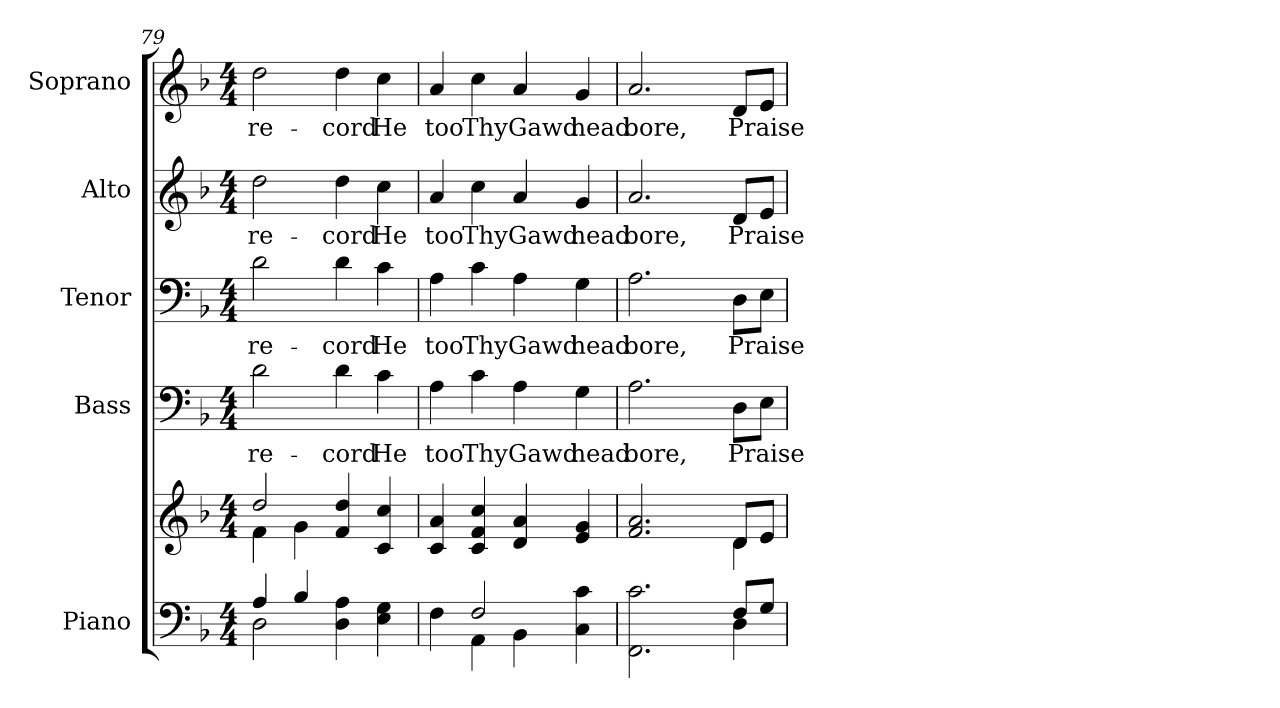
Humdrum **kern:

**kern	**kern	**kern	**text	**kern	**text	**kern	**text	**kern	**text
*part5	*part5	*part4	*part4	*part3	*part3	*part2	*part2	*part1	*part1
*staff6	*staff5	*staff4	*staff4	*staff3	*staff3	*staff2	*staff2	*staff1	*staff1
*I"Piano	*	*I"Bass	*	*I"Tenor	*	*I"Alto	*	*I"Soprano	*
*I'Pno.	*	*I'B.	*	*I'T.	*	*I'A.	*	*I'S.	*
*clefF4	*clefG2	*clefF4	*	*clefF4	*	*clefG2	*	*clefG2	*
*k[b-]	*k[b-]	*k[b-]	*	*k[b-]	*	*k[b-]	*	*k[b-]	*
*F:	*F:	*F:	*	*F:	*	*F:	*	*F:	*
*M4/4	*M4/4	*M4/4	*	*M4/4	*	*M4/4	*	*M4/4	*
=79	=79	=79	=79	=79	=79	=79	=79	=79	=79
*^	*^	*	*	*	*	*	*	*	*
!	!	!	!	!	!LO:LY:b:color=#000000	!	!	!	!	!	!
!	!	!	!	!	!	!	!LO:LY:b:color=#000000	!	!	!	!
!	!	!	!	!	!	!	!	!	!LO:LY:b:color=#000000	!	!
!	!	!	!	!	!	!	!	!	!	!	!LO:LY:b:color=#000000
4Ai/	2Di\	2ddi/	4fi\	2di\	re-	2di\	re-	2ddi\	re-	2ddi\	re-
4B-i/	.	.	4gi\	.	.	.	.	.	.	.	.
!	!	!	!	!	!LO:LY:b:color=#000000	!	!	!	!	!	!
!	!	!	!	!	!	!	!LO:LY:b:color=#000000	!	!	!	!
!	!	!	!	!	!	!	!	!	!LO:LY:b:color=#000000	!	!
!	!	!	!	!	!	!	!	!	!	!	!LO:LY:b:color=#000000
4Di\ 4Ai	2ryy	4fi/ 4ddi	2ryy	4di\	-cord	4di\	-cord	4ddi\	-cord	4ddi\	-cord
!	!	!	!	!	!LO:LY:b:color=#000000	!	!	!	!	!	!
!	!	!	!	!	!	!	!LO:LY:b:color=#000000	!	!	!	!
!	!	!	!	!	!	!	!	!	!LO:LY:b:color=#000000	!	!
!	!	!	!	!	!	!	!	!	!	!	!LO:LY:b:color=#000000
4Ei\ 4Gi	.	4ci/ 4cci	.	4ci\	He	4ci\	He	4cci\	He	4cci\	He
*	*	*v	*v	*	*	*	*	*	*	*	*
!!LO:PB:g=z
=80	=80	=80	=80	=80	=80	=80	=80	=80	=80	=80
!	!	!	!	!LO:LY:b:color=#000000	!	!	!	!	!	!
!	!	!	!	!	!	!LO:LY:b:color=#000000	!	!	!	!
!	!	!	!	!	!	!	!	!LO:LY:b:color=#000000	!	!
!	!	!	!	!	!	!	!	!	!	!LO:LY:b:color=#000000
4Fi\	4ryy	4ci/ 4ai	4Ai\	too	4Ai\	too	4ai/	too	4ai/	too
!	!	!	!	!LO:LY:b:color=#000000	!	!	!	!	!	!
!	!	!	!	!	!	!LO:LY:b:color=#000000	!	!	!	!
!	!	!	!	!	!	!	!	!LO:LY:b:color=#000000	!	!
!	!	!	!	!	!	!	!	!	!	!LO:LY:b:color=#000000
2Fi/	4AAi\	4ci/ 4fi 4cci	4ci\	Thy	4ci\	Thy	4cci\	Thy	4cci\	Thy
!	!	!	!	!LO:LY:b:color=#000000	!	!	!	!	!	!
!	!	!	!	!	!	!LO:LY:b:color=#000000	!	!	!	!
!	!	!	!	!	!	!	!	!LO:LY:b:color=#000000	!	!
!	!	!	!	!	!	!	!	!	!	!LO:LY:b:color=#000000
.	4BB-i\	4di/ 4ai	4Ai\	Gawd	4Ai\	Gawd	4ai/	Gawd	4ai/	Gawd
!	!	!	!	!LO:LY:b:color=#000000	!	!	!	!	!	!
!	!	!	!	!	!	!LO:LY:b:color=#000000	!	!	!	!
!	!	!	!	!	!	!	!	!LO:LY:b:color=#000000	!	!
!	!	!	!	!	!	!	!	!	!	!LO:LY:b:color=#000000
4Ci\ 4ci	4ryy	4ei/ 4gi	4Gi\	head	4Gi\	head	4gi/	head	4gi/	head
=81	=81	=81	=81	=81	=81	=81	=81	=81	=81	=81
*	*	*^	*	*	*	*	*	*	*	*
!	!	!	!	!	!LO:LY:b:color=#000000	!	!	!	!	!	!
!	!	!	!	!	!	!	!LO:LY:b:color=#000000	!	!	!	!
!	!	!	!	!	!	!	!	!	!LO:LY:b:color=#000000	!	!
!	!	!	!	!	!	!	!	!	!	!	!LO:LY:b:color=#000000
2.FFi\ 2.ci	2ryy	2.fi/ 2.ai	2ryy	2.Ai\	bore,	2.Ai\	bore,	2.ai/	bore,	2.ai/	bore,
.	4ryy	.	4ryy	.	.	.	.	.	.	.	.
!	!	!	!	!	!LO:LY:b:color=#000000	!	!	!	!	!	!
!	!	!	!	!	!	!	!LO:LY:b:color=#000000	!	!	!	!
!	!	!	!	!	!	!	!	!	!LO:LY:b:color=#000000	!	!
!	!	!	!	!	!	!	!	!	!	!	!LO:LY:b:color=#000000
8Fi/L	4Di\	8di/L	4di\	8Di\L	Praise	8Di\L	Praise	8di/L	Praise	8di/L	Praise
8Gi/J	.	8ei/J	.	8Ei\J	.	8Ei\J	.	8ei/J	.	8ei/J	.
*v	*v	*	*	*	*	*	*	*	*	*	*
*	*v	*v	*	*	*	*	*	*	*	*
=	=	=	=	=	=	=	=	=	=
*-	*-	*-	*-	*-	*-	*-	*-	*-	*-
